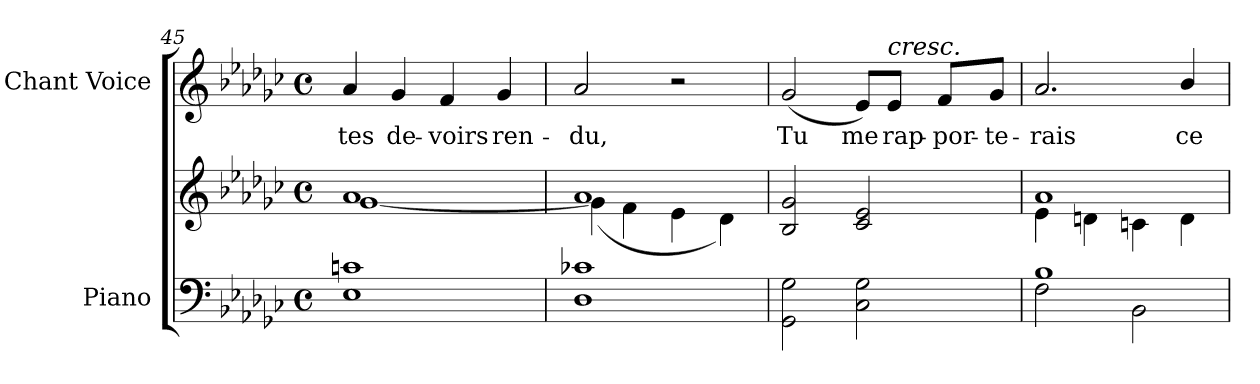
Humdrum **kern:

**kern	**kern	**kern	**text
*part2	*part2	*part1	*part1
*staff3	*staff2	*staff1	*staff1
*I"Piano	*	*I"Chant Voice	*
*I'Pno	*	*	*
*clefF4	*clefG2	*clefG2	*
*k[b-e-a-d-g-c-]	*k[b-e-a-d-g-c-]	*k[b-e-a-d-g-c-]	*
*M4/4	*M4/4	*M4/4	*
*met(c)	*met(c)	*met(c)	*
=45	=45	=45	=45
*	*^	*	*
1E- 1cn	1a-	[1g-	4a-/	tes
.	.	.	4g-/	de-
.	.	.	4f/	-voirs
.	.	.	4g-/	ren-
=46	=46	=46	=46	=46
1D- 1c-X	1a-	(4g-\]	2a-/	-du,
.	.	4f\	.	.
.	.	4e-\	2r	.
.	.	4d-\)	.	.
*	*v	*v	*	*
=47	=47	=47	=47
2GG-\ 2G-\	2B-/ 2g-/	(2g-/	Tu
2C-\ 2G-\	2c-/ 2e-/	8e-/L)	me
!	!	!LO:TX:a:i:t=cresc.	!
.	.	8e-/J	rap-
.	.	8f/L	-por-
.	.	8g-/J	-te-
=48	=48	=48	=48
*^	*^	*	*
1B-	2F\	1a-	4e-\	2.a-/	-rais
.	.	.	4dn\	.	.
.	2BB-\	.	4cn\	.	.
.	.	.	4d\	4b-/	ce
*v	*v	*	*	*	*
*	*v	*v	*	*
=	=	=	=
*-	*-	*-	*-
